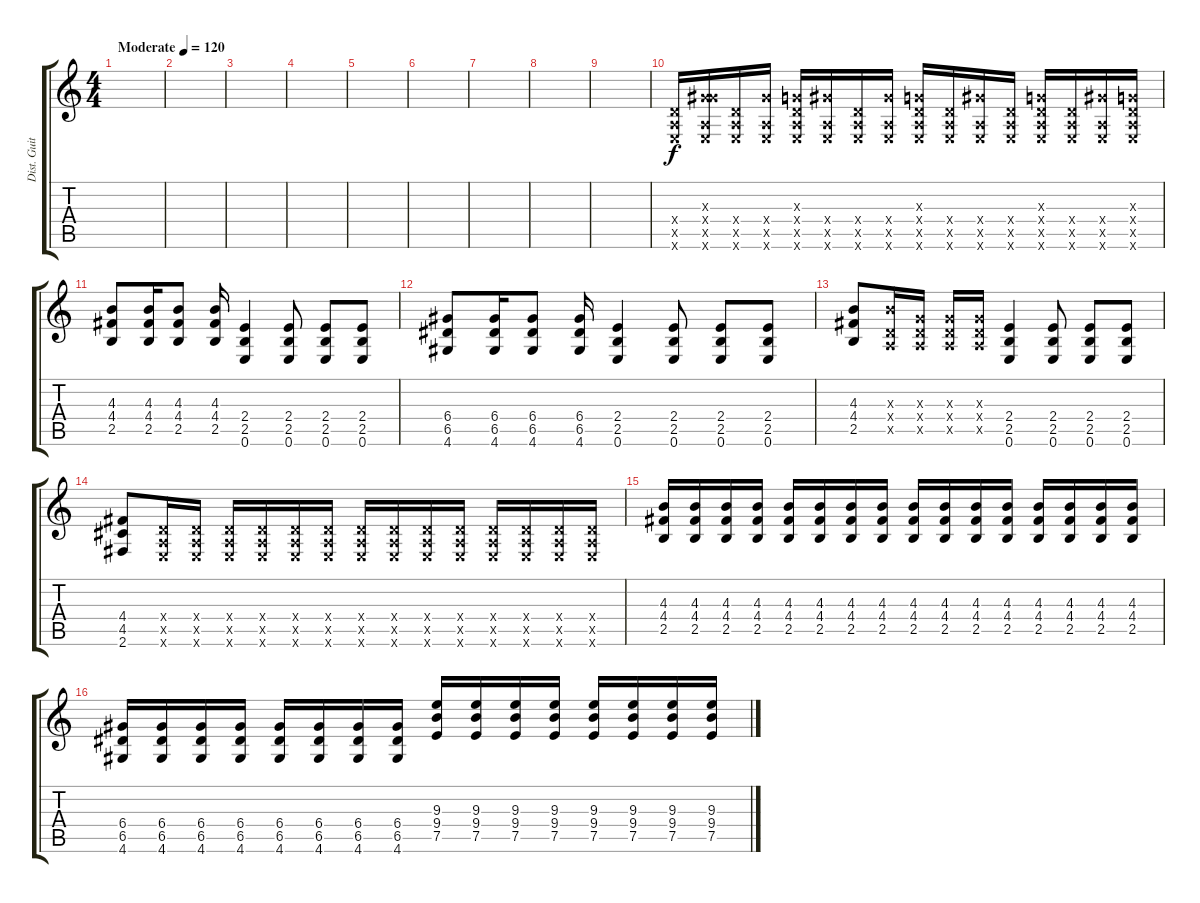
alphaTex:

\track ("Dist. Guitar" "Dist. Guit") {instrument overdrivenguitar}
\staff {score tabs}
\tuning (E4 B3 G3 D3 A2 E2) {hide}
\ts (4 4)
\tempo (120 "Moderate")
\clef g2
\ks c
|
|
|
|
|
|
|
|
|
(0.4{x} 0.5{x} 0.6{x}).16 (0.3{x} 6.4{x} 0.5{x} 0.6{x}).16 (0.4{x} 0.5{x} 0.6{x}).16 (6.4{x} 0.5{x} 0.6{x}).16 (0.3{x} 0.4{x} 0.5{x} 0.6{x}).16 (6.4{x} 0.5{x} 0.6{x}).16 (0.4{x} 0.5{x} 0.6{x}).16 (6.4{x} 0.5{x} 0.6{x}).16 (0.3{x} 0.4{x} 0.5{x} 0.6{x}).16 (0.4{x} 0.5{x} 0.6{x}).16 (6.4{x} 0.5{x} 0.6{x}).16 (0.4{x} 0.5{x} 0.6{x}).16 (0.3{x} 0.4{x} 0.5{x} 0.6{x}).16 (0.4{x} 0.5{x} 0.6{x}).16 (6.4{x} 0.5{x} 0.6{x}).16 (0.3{x} 0.4{x} 0.5{x} 0.6{x}).16 |
(4.3 4.4 2.5).8 (4.3 4.4 2.5).16 (4.3 4.4 2.5).8 (4.3 4.4 2.5).16 (2.4 2.5 0.6).4 (2.4 2.5 0.6).8 (2.4 2.5 0.6).8 (2.4 2.5 0.6).8 |
(6.4 6.5 4.6).8 (6.4 6.5 4.6).16 (6.4 6.5 4.6).8 (6.4 6.5 4.6).16 (2.4 2.5 0.6).4 (2.4 2.5 0.6).8 (2.4 2.5 0.6).8 (2.4 2.5 0.6).8 |
(4.3 4.4 2.5).8 (4.3{x} 0.4{x} 0.5{x}).16 (0.3{x} 0.4{x} 0.5{x}).16 (0.3{x} 0.4{x} 0.5{x}).16 (0.3{x} 0.4{x} 0.5{x}).16 (2.4 2.5 0.6).4 (2.4 2.5 0.6).8 (2.4 2.5 0.6).8 (2.4 2.5 0.6).8 |
(4.4 4.5 2.6).8 (0.4{x} 0.5{x} 0.6{x}).16 (0.4{x} 0.5{x} 0.6{x}).16 (0.4{x} 0.5{x} 0.6{x}).16 (0.4{x} 0.5{x} 0.6{x}).16 (0.4{x} 0.5{x} 0.6{x}).16 (0.4{x} 0.5{x} 0.6{x}).16 (0.4{x} 0.5{x} 0.6{x}).16 (0.4{x} 0.5{x} 0.6{x}).16 (0.4{x} 0.5{x} 0.6{x}).16 (0.4{x} 0.5{x} 0.6{x}).16 (0.4{x} 0.5{x} 0.6{x}).16 (0.4{x} 0.5{x} 0.6{x}).16 (0.4{x} 0.5{x} 0.6{x}).16 (0.4{x} 0.5{x} 0.6{x}).16 |
(4.3 4.4 2.5).16 (4.3 4.4 2.5).16 (4.3 4.4 2.5).16 (4.3 4.4 2.5).16 (4.3 4.4 2.5).16 (4.3 4.4 2.5).16 (4.3 4.4 2.5).16 (4.3 4.4 2.5).16 (4.3 4.4 2.5).16 (4.3 4.4 2.5).16 (4.3 4.4 2.5).16 (4.3 4.4 2.5).16 (4.3 4.4 2.5).16 (4.3 4.4 2.5).16 (4.3 4.4 2.5).16 (4.3 4.4 2.5).16 |
(6.4 6.5 4.6).16 (6.4 6.5 4.6).16 (6.4 6.5 4.6).16 (6.4 6.5 4.6).16 (6.4 6.5 4.6).16 (6.4 6.5 4.6).16 (6.4 6.5 4.6).16 (6.4 6.5 4.6).16 (9.3 9.4 7.5).16 (9.3 9.4 7.5).16 (9.3 9.4 7.5).16 (9.3 9.4 7.5).16 (9.3 9.4 7.5).16 (9.3 9.4 7.5).16 (9.3 9.4 7.5).16 (9.3 9.4 7.5).16
